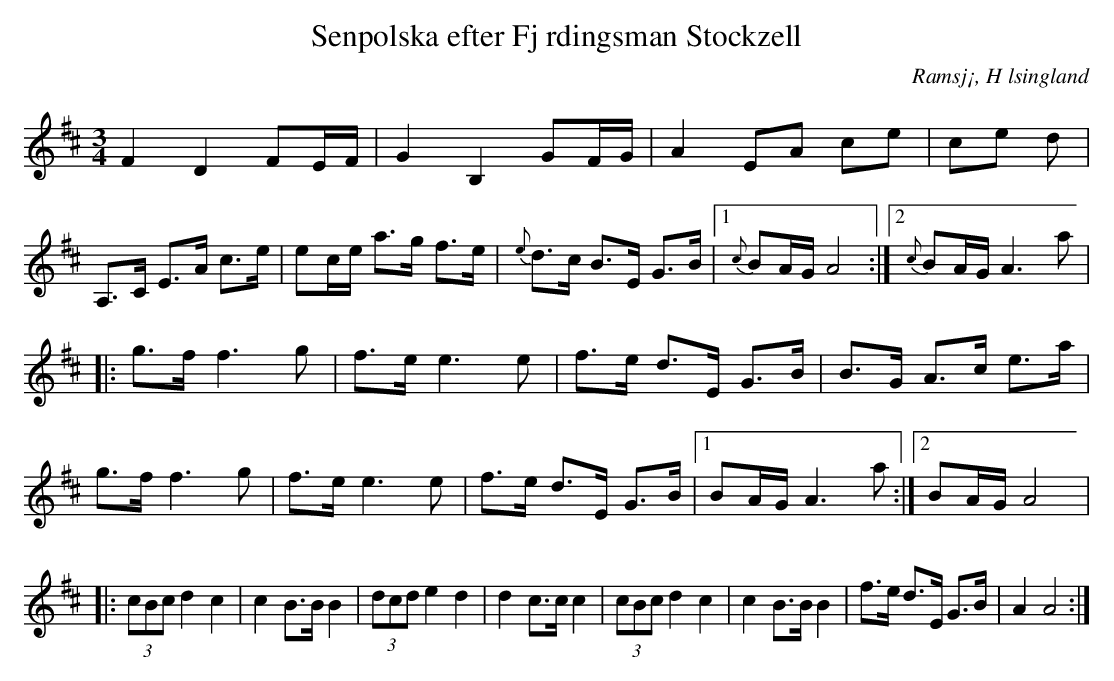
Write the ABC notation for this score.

X:1
T: Senpolska efter Fj rdingsman Stockzell
O: Ramsj¡, H lsingland
M:3/4
L:1/8
K:D
F2 D2 FE/F/|G2 B,2 GF/G/|A2 EA ce|ce d|A,>C E>A c>e|ec/e/ a>g f>e| {e}d>c B>E G>B |1 {c}BA/G/ A4:|2{c}BA/G/ A2>a2|
|:g>f f2>g2|f>e e2>e2|f>e d>E G>B|B>G A>c e>a|g>f f2>g2|f>e e2>e2|f>e d>E G>B|1 BA/G/ A2>a2:|2 BA/G/ A4|
|:(3cBc d2 c2|c2 B>B B2|(3dcd e2 d2|d2 c>c c2|(3cBc d2 c2|c2 B>B B2|f>e d>E G>B|A2 A4:|
